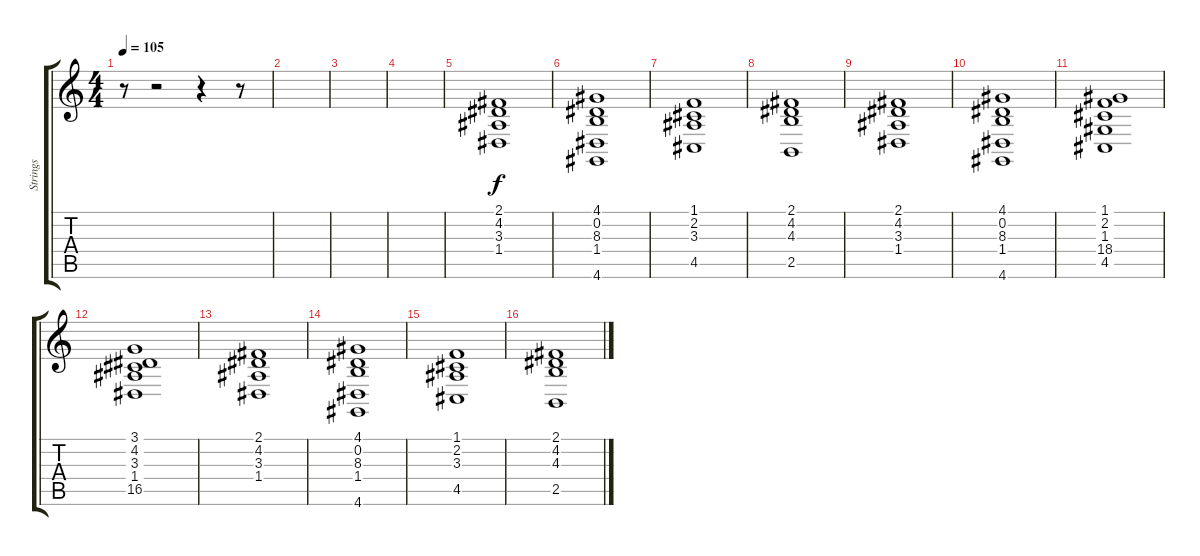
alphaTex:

\track ("Strings" "Strings") {instrument stringensemble1}
\staff {score tabs}
\tuning (E4 B3 G3 D3 A2 E2) {hide}
\ts (4 4)
\tempo 105
\clef g2
\ks c
r.8{dy f} r.2 r.4 r.8 |
|
|
|
(2.1 4.2 3.3 1.4).1 |
(4.1 0.2 8.3 1.4 4.6).1 |
(1.1 2.2 3.3 4.5).1 |
(2.1 4.2 4.3 2.5).1 |
(2.1 4.2 3.3 1.4).1 |
(4.1 0.2 8.3 1.4 4.6).1 |
(1.1 2.2 1.3 18.4 4.5).1 |
(3.1 4.2 3.3 1.4 16.5).1 |
(2.1 4.2 3.3 1.4).1 |
(4.1 0.2 8.3 1.4 4.6).1 |
(1.1 2.2 3.3 4.5).1 |
(2.1 4.2 4.3 2.5).1
